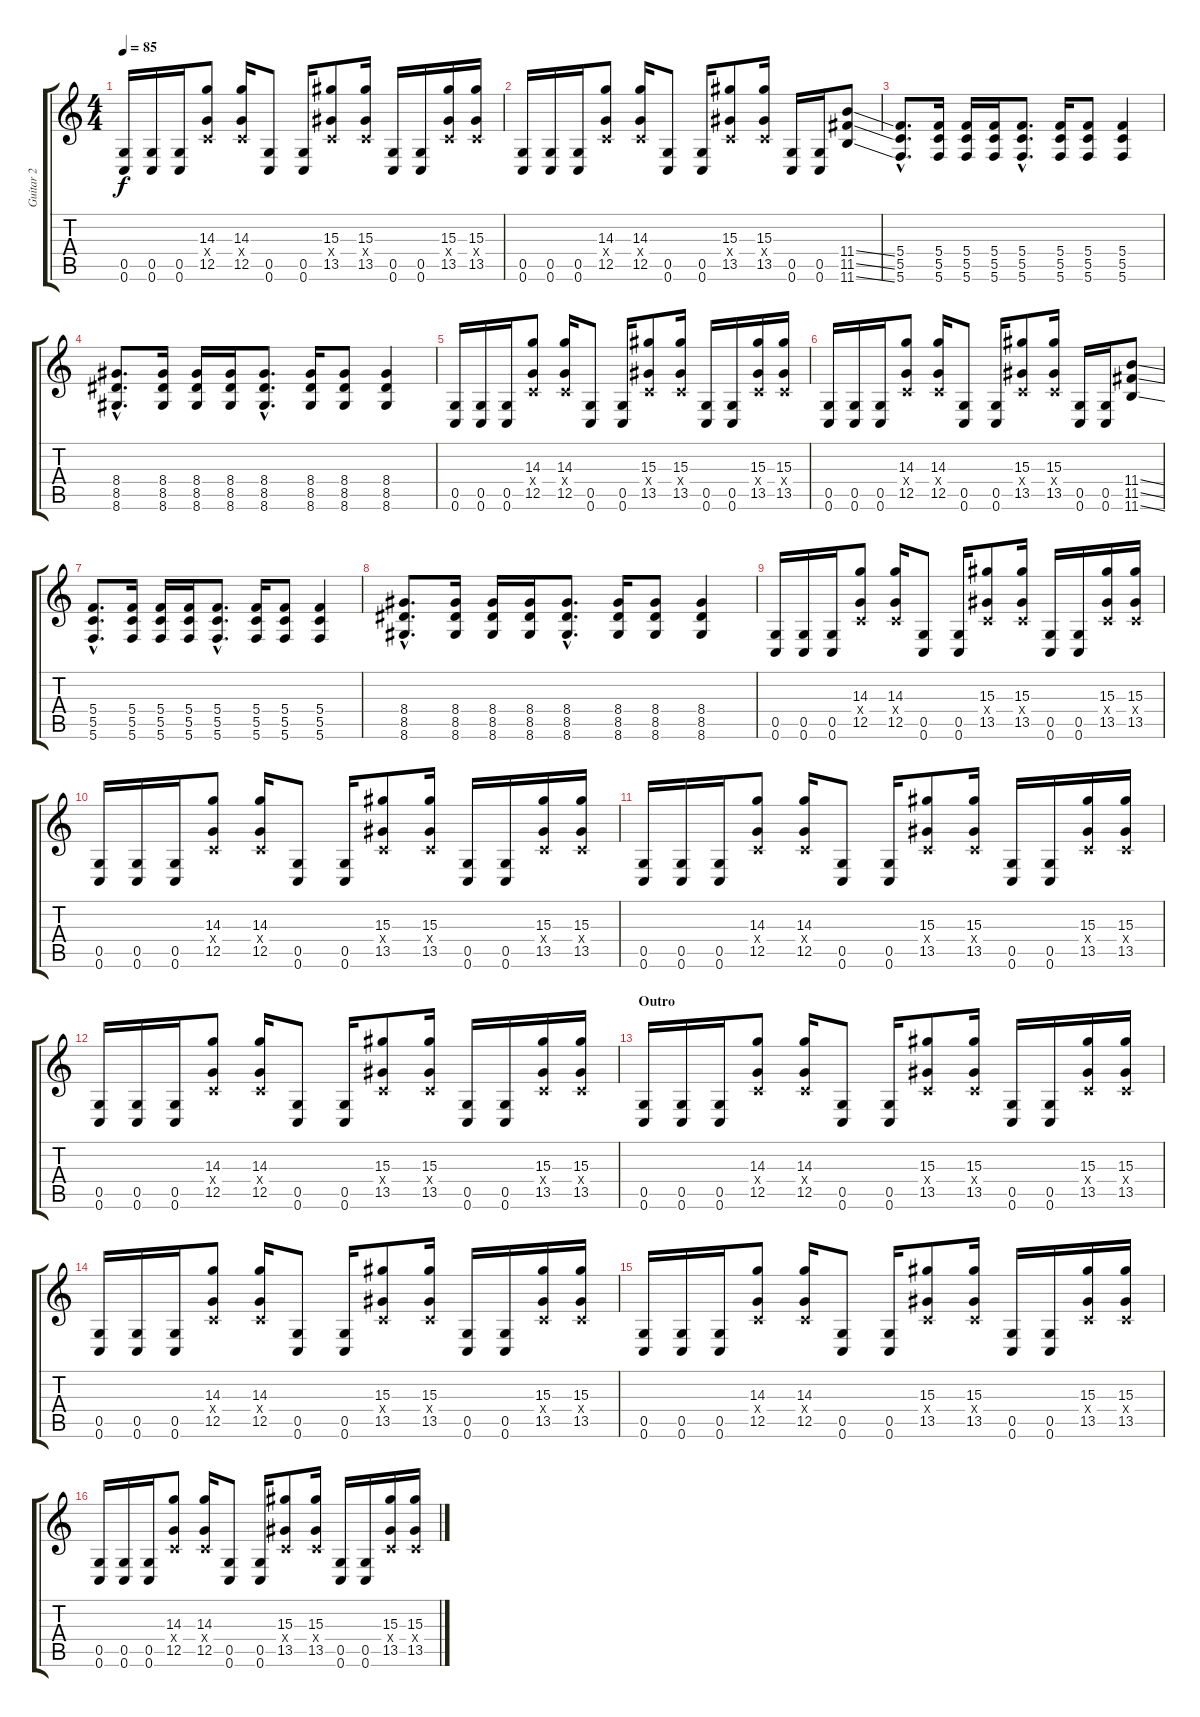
\track ("Guitar 2" "Guitar 2") {instrument distortionguitar}
\staff {score tabs}
\tuning (D4 A3 F3 C3 G2 C2) {hide}
\ts (4 4)
\tempo 85
\clef g2
\ks c
(0.5 0.6).16{dy f} (0.5 0.6).16 (0.5 0.6).16 (14.3 0.4{x} 12.5).8 (14.3 0.4{x} 12.5).16 (0.5 0.6).8 (0.5 0.6).16 (15.3 0.4{x} 13.5).8 (15.3 0.4{x} 13.5).16 (0.5 0.6).16 (0.5 0.6).16 (15.3 0.4{x} 13.5).16 (15.3 0.4{x} 13.5).16 |
(0.5 0.6).16 (0.5 0.6).16 (0.5 0.6).16 (14.3 0.4{x} 12.5).8 (14.3 0.4{x} 12.5).16 (0.5 0.6).8 (0.5 0.6).16 (15.3 0.4{x} 13.5).8 (15.3 0.4{x} 13.5).16 (0.5 0.6).16 (0.5 0.6).16 (11.4{ss} 11.5{ss} 11.6{ss}).8 |
(5.4{hac} 5.5{hac} 5.6{hac}).8{d} (5.4 5.5 5.6).16 (5.4 5.5 5.6).16 (5.4 5.5 5.6).16 (5.4{hac} 5.5{hac} 5.6{hac}).8{d} (5.4 5.5 5.6).16 (5.4 5.5 5.6).8 (5.4 5.5 5.6).4 |
(8.4{hac} 8.5{hac} 8.6{hac}).8{d} (8.4 8.5 8.6).16 (8.4 8.5 8.6).16 (8.4 8.5 8.6).16 (8.4{hac} 8.5{hac} 8.6{hac}).8{d} (8.4 8.5 8.6).16 (8.4 8.5 8.6).8 (8.4 8.5 8.6).4 |
(0.5 0.6).16 (0.5 0.6).16 (0.5 0.6).16 (14.3 0.4{x} 12.5).8 (14.3 0.4{x} 12.5).16 (0.5 0.6).8 (0.5 0.6).16 (15.3 0.4{x} 13.5).8 (15.3 0.4{x} 13.5).16 (0.5 0.6).16 (0.5 0.6).16 (15.3 0.4{x} 13.5).16 (15.3 0.4{x} 13.5).16 |
(0.5 0.6).16 (0.5 0.6).16 (0.5 0.6).16 (14.3 0.4{x} 12.5).8 (14.3 0.4{x} 12.5).16 (0.5 0.6).8 (0.5 0.6).16 (15.3 0.4{x} 13.5).8 (15.3 0.4{x} 13.5).16 (0.5 0.6).16 (0.5 0.6).16 (11.4{ss} 11.5{ss} 11.6{ss}).8 |
(5.4{hac} 5.5{hac} 5.6{hac}).8{d} (5.4 5.5 5.6).16 (5.4 5.5 5.6).16 (5.4 5.5 5.6).16 (5.4{hac} 5.5{hac} 5.6{hac}).8{d} (5.4 5.5 5.6).16 (5.4 5.5 5.6).8 (5.4 5.5 5.6).4 |
(8.4{hac} 8.5{hac} 8.6{hac}).8{d} (8.4 8.5 8.6).16 (8.4 8.5 8.6).16 (8.4 8.5 8.6).16 (8.4{hac} 8.5{hac} 8.6{hac}).8{d} (8.4 8.5 8.6).16 (8.4 8.5 8.6).8 (8.4 8.5 8.6).4 |
(0.5 0.6).16 (0.5 0.6).16 (0.5 0.6).16 (14.3 0.4{x} 12.5).8 (14.3 0.4{x} 12.5).16 (0.5 0.6).8 (0.5 0.6).16 (15.3 0.4{x} 13.5).8 (15.3 0.4{x} 13.5).16 (0.5 0.6).16 (0.5 0.6).16 (15.3 0.4{x} 13.5).16 (15.3 0.4{x} 13.5).16 |
(0.5 0.6).16 (0.5 0.6).16 (0.5 0.6).16 (14.3 0.4{x} 12.5).8 (14.3 0.4{x} 12.5).16 (0.5 0.6).8 (0.5 0.6).16 (15.3 0.4{x} 13.5).8 (15.3 0.4{x} 13.5).16 (0.5 0.6).16 (0.5 0.6).16 (15.3 0.4{x} 13.5).16 (15.3 0.4{x} 13.5).16 |
(0.5 0.6).16 (0.5 0.6).16 (0.5 0.6).16 (14.3 0.4{x} 12.5).8 (14.3 0.4{x} 12.5).16 (0.5 0.6).8 (0.5 0.6).16 (15.3 0.4{x} 13.5).8 (15.3 0.4{x} 13.5).16 (0.5 0.6).16 (0.5 0.6).16 (15.3 0.4{x} 13.5).16 (15.3 0.4{x} 13.5).16 |
(0.5 0.6).16 (0.5 0.6).16 (0.5 0.6).16 (14.3 0.4{x} 12.5).8 (14.3 0.4{x} 12.5).16 (0.5 0.6).8 (0.5 0.6).16 (15.3 0.4{x} 13.5).8 (15.3 0.4{x} 13.5).16 (0.5 0.6).16 (0.5 0.6).16 (15.3 0.4{x} 13.5).16 (15.3 0.4{x} 13.5).16 |
\section ("" "Outro")
(0.5 0.6).16 (0.5 0.6).16 (0.5 0.6).16 (14.3 0.4{x} 12.5).8 (14.3 0.4{x} 12.5).16 (0.5 0.6).8 (0.5 0.6).16 (15.3 0.4{x} 13.5).8 (15.3 0.4{x} 13.5).16 (0.5 0.6).16 (0.5 0.6).16 (15.3 0.4{x} 13.5).16 (15.3 0.4{x} 13.5).16 |
(0.5 0.6).16 (0.5 0.6).16 (0.5 0.6).16 (14.3 0.4{x} 12.5).8 (14.3 0.4{x} 12.5).16 (0.5 0.6).8 (0.5 0.6).16 (15.3 0.4{x} 13.5).8 (15.3 0.4{x} 13.5).16 (0.5 0.6).16 (0.5 0.6).16 (15.3 0.4{x} 13.5).16 (15.3 0.4{x} 13.5).16 |
(0.5 0.6).16 (0.5 0.6).16 (0.5 0.6).16 (14.3 0.4{x} 12.5).8 (14.3 0.4{x} 12.5).16 (0.5 0.6).8 (0.5 0.6).16 (15.3 0.4{x} 13.5).8 (15.3 0.4{x} 13.5).16 (0.5 0.6).16 (0.5 0.6).16 (15.3 0.4{x} 13.5).16 (15.3 0.4{x} 13.5).16 |
(0.5 0.6).16 (0.5 0.6).16 (0.5 0.6).16 (14.3 0.4{x} 12.5).8 (14.3 0.4{x} 12.5).16 (0.5 0.6).8 (0.5 0.6).16 (15.3 0.4{x} 13.5).8 (15.3 0.4{x} 13.5).16 (0.5 0.6).16 (0.5 0.6).16 (15.3 0.4{x} 13.5).16 (15.3 0.4{x} 13.5).16
